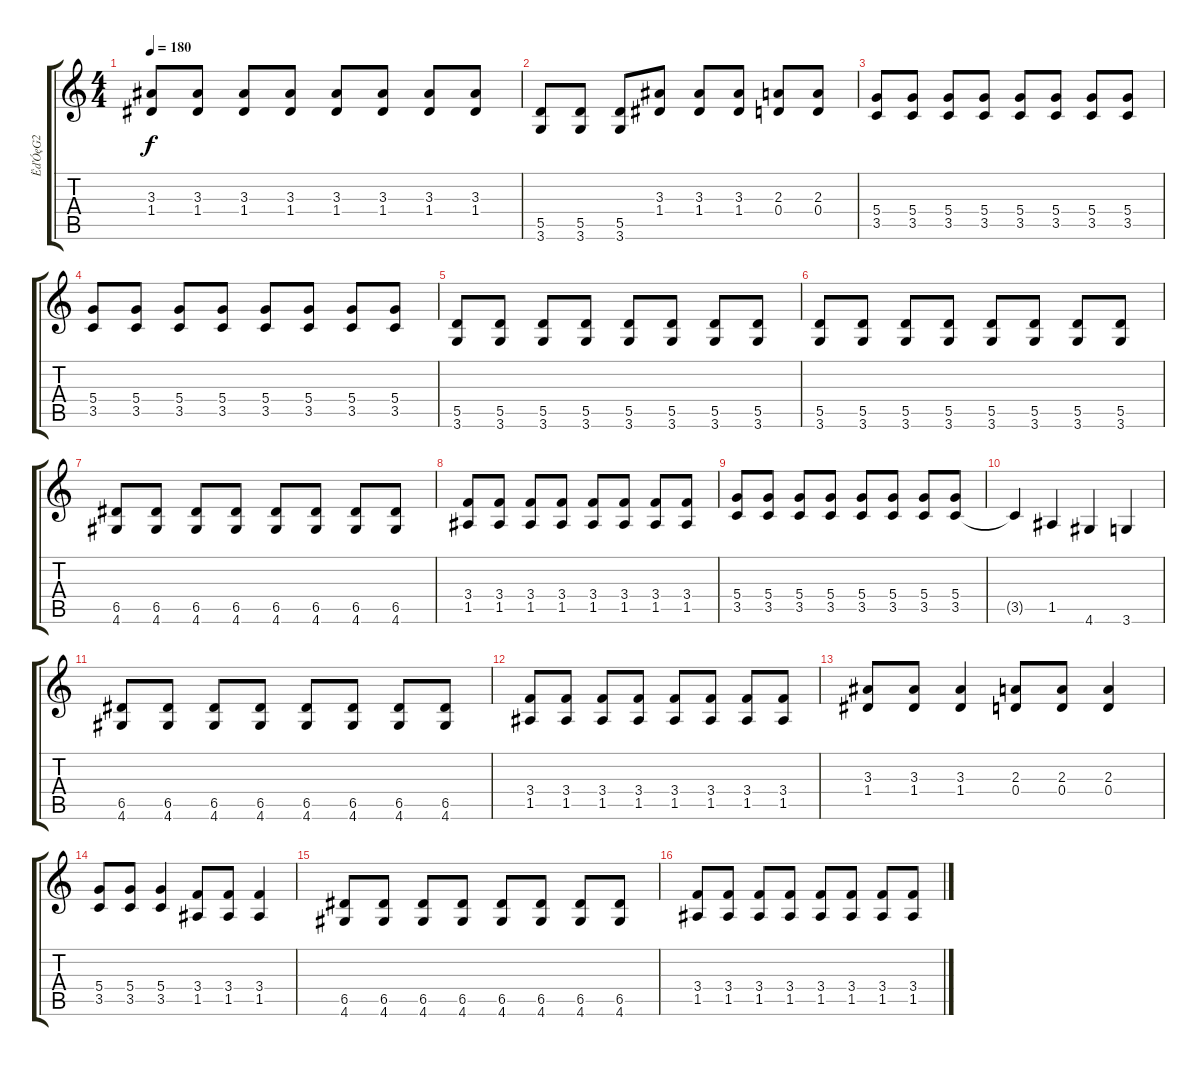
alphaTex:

\track ("ËďÓęG2" "ËďÓęG2") {instrument distortionguitar}
\staff {score tabs}
\tuning (E4 B3 G3 D3 A2 E2) {hide}
\ts (4 4)
\tempo 180
\clef g2
\ks c
(3.3 1.4).8{dy f} (3.3 1.4).8 (3.3 1.4).8 (3.3 1.4).8 (3.3 1.4).8 (3.3 1.4).8 (3.3 1.4).8 (3.3 1.4).8 |
(5.5 3.6).8 (5.5 3.6).8 (5.5 3.6).8 (3.3 1.4).8 (3.3 1.4).8 (3.3 1.4).8 (2.3 0.4).8 (2.3 0.4).8 |
(5.4 3.5).8 (5.4 3.5).8 (5.4 3.5).8 (5.4 3.5).8 (5.4 3.5).8 (5.4 3.5).8 (5.4 3.5).8 (5.4 3.5).8 |
(5.4 3.5).8 (5.4 3.5).8 (5.4 3.5).8 (5.4 3.5).8 (5.4 3.5).8 (5.4 3.5).8 (5.4 3.5).8 (5.4 3.5).8 |
(5.5 3.6).8 (5.5 3.6).8 (5.5 3.6).8 (5.5 3.6).8 (5.5 3.6).8 (5.5 3.6).8 (5.5 3.6).8 (5.5 3.6).8 |
(5.5 3.6).8 (5.5 3.6).8 (5.5 3.6).8 (5.5 3.6).8 (5.5 3.6).8 (5.5 3.6).8 (5.5 3.6).8 (5.5 3.6).8 |
(6.5 4.6).8 (6.5 4.6).8 (6.5 4.6).8 (6.5 4.6).8 (6.5 4.6).8 (6.5 4.6).8 (6.5 4.6).8 (6.5 4.6).8 |
(3.4 1.5).8 (3.4 1.5).8 (3.4 1.5).8 (3.4 1.5).8 (3.4 1.5).8 (3.4 1.5).8 (3.4 1.5).8 (3.4 1.5).8 |
(5.4 3.5).8 (5.4 3.5).8 (5.4 3.5).8 (5.4 3.5).8 (5.4 3.5).8 (5.4 3.5).8 (5.4 3.5).8 (5.4 3.5).8 |
3.5{t}.4 1.5.4 4.6.4 3.6.4 |
(6.5 4.6).8 (6.5 4.6).8 (6.5 4.6).8 (6.5 4.6).8 (6.5 4.6).8 (6.5 4.6).8 (6.5 4.6).8 (6.5 4.6).8 |
(3.4 1.5).8 (3.4 1.5).8 (3.4 1.5).8 (3.4 1.5).8 (3.4 1.5).8 (3.4 1.5).8 (3.4 1.5).8 (3.4 1.5).8 |
(3.3 1.4).8 (3.3 1.4).8 (3.3 1.4).4 (2.3 0.4).8 (2.3 0.4).8 (2.3 0.4).4 |
(5.4 3.5).8 (5.4 3.5).8 (5.4 3.5).4 (3.4 1.5).8 (3.4 1.5).8 (3.4 1.5).4 |
(6.5 4.6).8 (6.5 4.6).8 (6.5 4.6).8 (6.5 4.6).8 (6.5 4.6).8 (6.5 4.6).8 (6.5 4.6).8 (6.5 4.6).8 |
(3.4 1.5).8 (3.4 1.5).8 (3.4 1.5).8 (3.4 1.5).8 (3.4 1.5).8 (3.4 1.5).8 (3.4 1.5).8 (3.4 1.5).8
